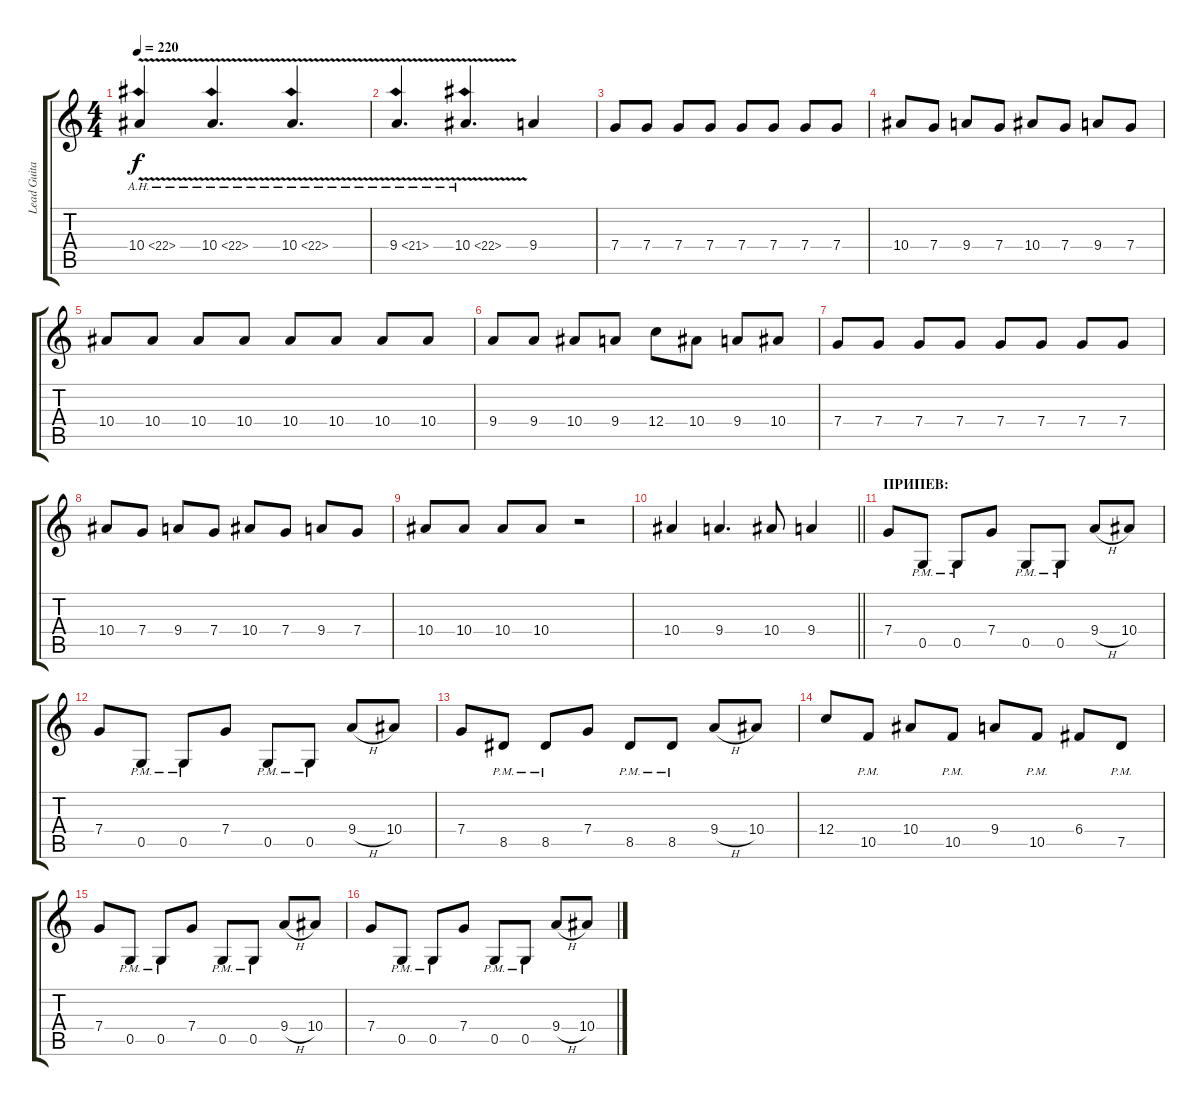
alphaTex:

\track ("Lead Guitar" "Lead Guita") {instrument distortionguitar}
\staff {score tabs}
\tuning (D4 A3 F3 C3 G2 D2) {hide}
\ts (4 4)
\tempo 220
\clef g2
\ks c
10.4{ah 12 v}.4{dy f} 10.4{ah 12 v}.4{d} 10.4{ah 12 v}.4{d} |
9.4{ah 12 v}.4{d} 10.4{ah 12 v}.4{d} 9.4.4 |
7.4.8 7.4.8 7.4.8 7.4.8 7.4.8 7.4.8 7.4.8 7.4.8 |
10.4.8 7.4.8 9.4.8 7.4.8 10.4.8 7.4.8 9.4.8 7.4.8 |
10.4.8 10.4.8 10.4.8 10.4.8 10.4.8 10.4.8 10.4.8 10.4.8 |
9.4.8 9.4.8 10.4.8 9.4.8 12.4.8 10.4.8 9.4.8 10.4.8 |
7.4.8 7.4.8 7.4.8 7.4.8 7.4.8 7.4.8 7.4.8 7.4.8 |
10.4.8 7.4.8 9.4.8 7.4.8 10.4.8 7.4.8 9.4.8 7.4.8 |
10.4.8 10.4.8 10.4.8 10.4.8 r.2 |
\barLineRight lightlight
10.4.4 9.4.4{d} 10.4.8 9.4.4 |
\section ("" "ПРИПЕВ:")
7.4.8 0.5{pm}.8 0.5{pm}.8 7.4.8 0.5{pm}.8 0.5{pm}.8 9.4{h}.8 10.4.8 |
7.4.8 0.5{pm}.8 0.5{pm}.8 7.4.8 0.5{pm}.8 0.5{pm}.8 9.4{h}.8 10.4.8 |
7.4.8 8.5{pm}.8 8.5{pm}.8 7.4.8 8.5{pm}.8 8.5{pm}.8 9.4{h}.8 10.4.8 |
12.4.8 10.5{pm}.8 10.4.8 10.5{pm}.8 9.4.8 10.5{pm}.8 6.4.8 7.5{pm}.8 |
7.4.8 0.5{pm}.8 0.5{pm}.8 7.4.8 0.5{pm}.8 0.5{pm}.8 9.4{h}.8 10.4.8 |
7.4.8 0.5{pm}.8 0.5{pm}.8 7.4.8 0.5{pm}.8 0.5{pm}.8 9.4{h}.8 10.4.8
